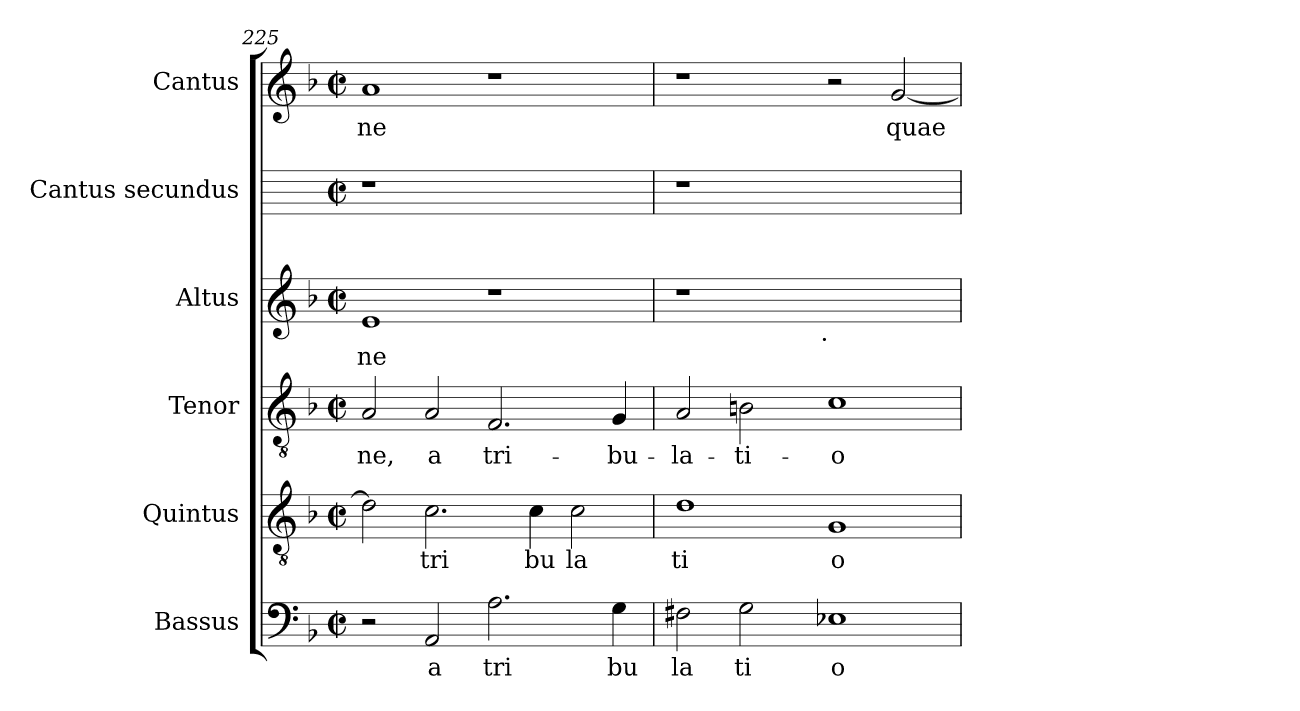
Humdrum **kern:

**kern	**text	**kern	**text	**kern	**text	**kern	**text	**kern	**kern	**text
*part6	*part6	*part5	*part5	*part4	*part4	*part3	*part3	*part2	*part1	*part1
*staff6	*staff6	*staff5	*staff5	*staff4	*staff4	*staff3	*staff3	*staff2	*staff1	*staff1
*I"Bassus	*	*I"Quintus	*	*I"Tenor	*	*I"Altus	*	*I"Cantus  secundus	*I"Cantus	*
*I'B	*	*I'Q	*	*I'T	*	*I'A	*	*	*I'C	*
!!LO:PB:g=z
*clefF4	*	*clefGv2	*	*clefGv2	*	*clefG2	*	*	*clefG2	*
*k[b-]	*	*k[b-]	*	*k[b-]	*	*k[b-]	*	*k[]	*k[b-]	*
*F:	*	*F:	*	*F:	*	*F:	*	*C:	*F:	*
*M2/2	*	*M2/2	*	*M2/2	*	*M2/2	*	*M2/2	*M2/2	*
*met(c|)	*	*met(c|)	*	*met(c|)	*	*met(c|)	*	*met(c|)	*met(c|)	*
=225	=225	=225	=225	=225	=225	=225	=225	=225	=225	=225
!	!	!	!LO:LY:b:cj	!	!LO:LY:b:cj	!	!LO:LY:b:cj	!	!	!LO:LY:b:cj
2r	.	2d\]	.	2A/	-ne,	1e	-ne	1r	1a	ne
!	!LO:LY:b:cj	!	!LO:LY:b:cj	!	!LO:LY:b:cj	!	!	!	!	!
2AA/	a	2.c\	tri	2A/	a	.	.	.	.	.
!	!LO:LY:b:cj	!	!	!	!LO:LY:b:cj	!	!	!	!	!
2.A\	tri	.	.	2.F/	tri-	1r	.	1ryy	1r	.
!	!	!	!LO:LY:b:cj	!	!	!	!	!	!	!
.	.	4c\	bu	.	.	.	.	.	.	.
!	!	!	!LO:LY:b:cj	!	!	!	!	!	!	!
.	.	2c\	la	.	.	.	.	.	.	.
!	!LO:LY:b:cj	!	!	!	!LO:LY:b:cj	!	!	!	!	!
4G\	bu	.	.	4G/	-bu-	.	.	.	.	.
=226	=226	=226	=226	=226	=226	=226	=226	=226	=226	=226
!	!LO:LY:b:cj	!	!LO:LY:b:cj	!	!LO:LY:b:cj	!	!	!	!	!
*	*	*	*	*	*	*^	*	*	*	*
2F#X\	la	1d	ti	2A/	-la-	1r	2ryy	.	1r	1r	.
!	!LO:LY:b:cj	!	!	!	!LO:LY:b:cj	!	!	!	!	!	!
2G\	ti	.	.	2Bn\	-ti-	.	4ryy	.	.	.	.
.	.	.	.	.	.	.	8...ryy	.	.	.	.
!	!	!	!	!	!	!	!LO:TX:b:t=.	!	!	!	!
.	.	.	.	.	.	.	1ryy	.	.	.	.
!	!LO:LY:b:cj	!	!LO:LY:b:cj	!	!LO:LY:b:cj	!	!	!	!	!	!
1E-X	o	1G	o	1c	-o-	1ryy	.	.	1ryy	2r	.
!	!	!	!	!	!	!	!	!	!	!	!LO:LY:b:cj
.	.	.	.	.	.	.	.	.	.	[<2g/	quae
.	.	.	.	.	.	.	64ryy	.	.	.	.
*	*	*	*	*	*	*v	*v	*	*	*	*
=	=	=	=	=	=	=	=	=	=	=
*-	*-	*-	*-	*-	*-	*-	*-	*-	*-	*-
